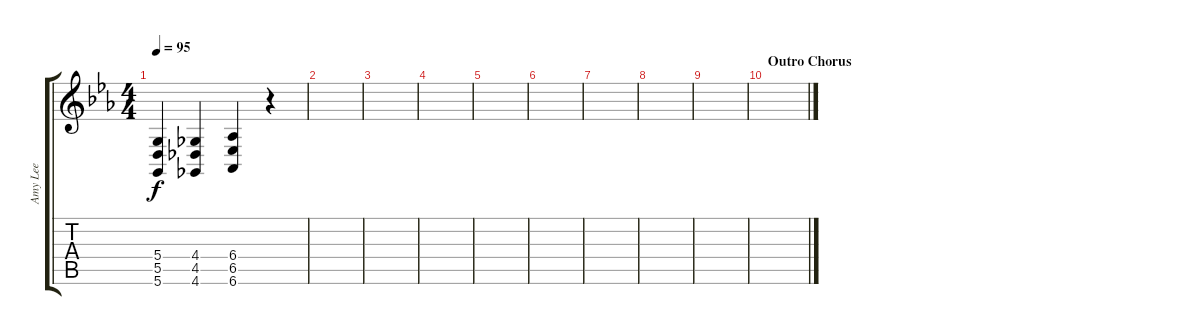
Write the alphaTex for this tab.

\track ("Amy Lee" "Amy Lee") {instrument churchorgan}
\staff {score tabs}
\tuning (E4 B3 G3 D3 A2 D2) {hide}
\ts (4 4)
\tempo 95
\clef g2
\ks eb
(5.4{t} 5.5{t} 5.6{t}).4{dy f} (4.4 4.5 4.6).4 (6.4 6.5 6.6).4 r.4 |
|
|
|
|
|
|
|
|
\section ("" "Outro Chorus")
